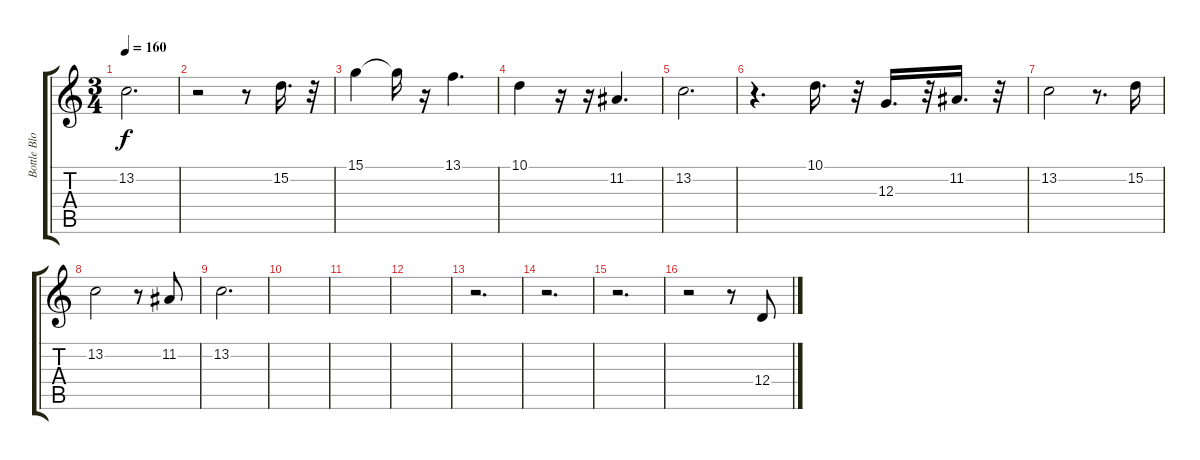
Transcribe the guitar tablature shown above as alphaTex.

\track ("Bottle Blow Lead" "Bottle Blo") {instrument blownbottle}
\staff {score tabs}
\tuning (E4 B3 G3 D3 A2 E2) {hide}
\ts (3 4)
\tempo 160
\clef g2
\ks c
13.2.2{d dy f} |
r.2 r.8 15.2.16{d} r.32 |
15.1.4 15.1{t}.16 r.16 13.1.4{d} |
10.1.4 r.16 r.16 11.2.4{d} |
13.2.2{d} |
r.4{d} 10.1.16{d} r.32 12.3.16{d} r.32 11.2.16{d} r.32 |
13.2.2 r.8{d} 15.2.16 |
13.2.2 r.8 11.2.8 |
13.2.2{d} |
|
|
|
r.2{d} |
r.2{d} |
r.2{d} |
r.2 r.8 12.4.8
